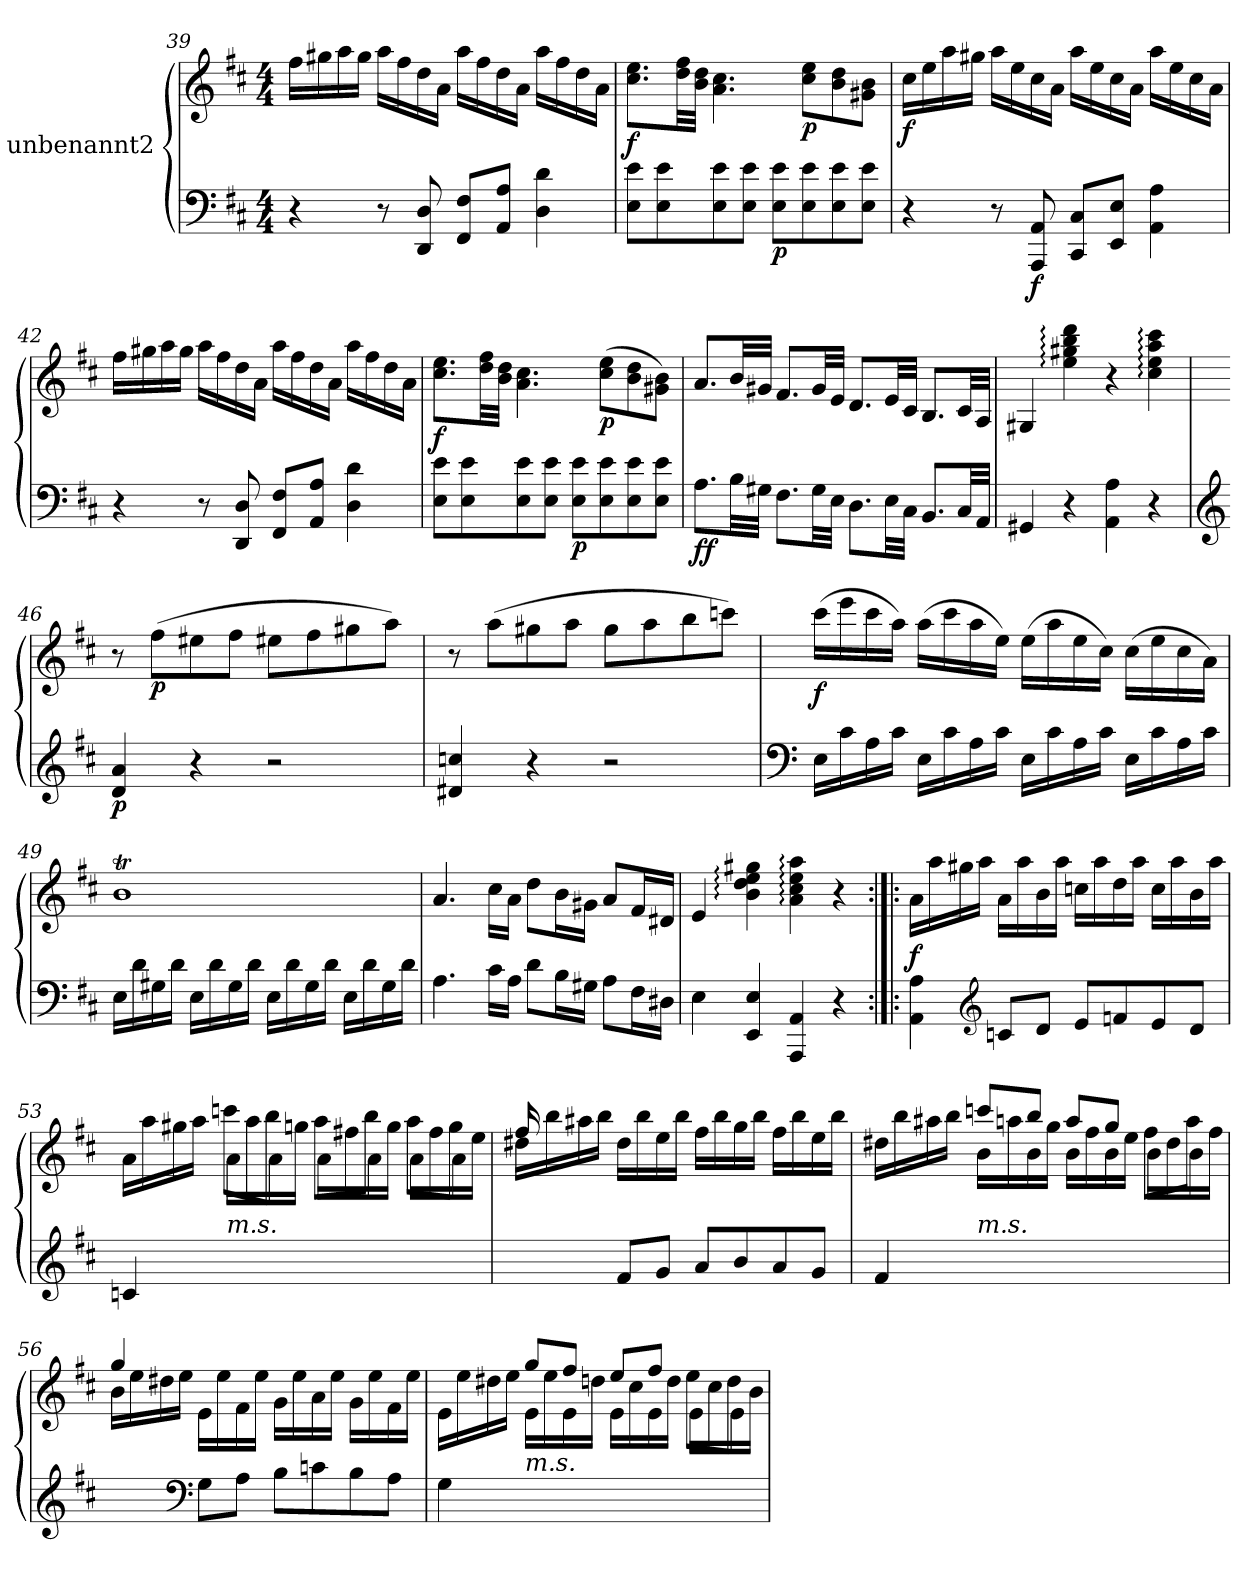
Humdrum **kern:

**kern	**kern	**dynam
*part1	*part1	*part1
*staff2	*staff1	*staff1/2
*I"unbenannt2	*	*
!!LO:LB:g=z
*clefF4	*clefG2	*
*k[f#c#]	*k[f#c#]	*
*M4/4	*M4/4	*
=39	=39	=39
4r	16ff#\LL	.
.	16gg#X\	.
.	16aa\	.
.	16gg#\JJ	.
8r	16aa\LL	.
.	16ff#\	.
8DD/ 8D/	16dd\	.
.	16a\JJ	.
8FF#/ 8F#/L	16aa\LL	.
.	16ff#\	.
8AA/ 8A/J	16dd\	.
.	16a\JJ	.
4D\ 4d\	16aa\LL	.
.	16ff#\	.
.	16dd\	.
.	16a\JJ	.
=40	=40	=40
!	!	!LO:DY:b
8E\ 8e\L	8.cc#\ 8.ee\L	f
8E\ 8e\	.	.
.	32dd\ 32ff#\LL	.
.	32b\ 32dd\JJJ	.
8E\ 8e\	4.a\ 4.cc#\	.
8E\ 8e\J	.	.
!	!	!LO:DY:b=2
8E\ 8e\L	.	p
!	!	!LO:DY:b
8E\ 8e\	8cc#\ 8ee\L	p
8E\ 8e\	8b\ 8dd\	.
8E\ 8e\J	8g#X\ 8b\J	.
=41	=41	=41
!	!	!LO:DY:b
4r	16cc#\LL	f
.	16ee\	.
.	16aa\	.
.	16gg#X\JJ	.
8r	16aa\LL	.
.	16ee\	.
!	!	!LO:DY:b=2
8AAA/ 8AA/	16cc#\	f
.	16a\JJ	.
8CC#/ 8C#/L	16aa\LL	.
.	16ee\	.
8EE/ 8E/J	16cc#\	.
.	16a\JJ	.
4AA\ 4A\	16aa\LL	.
.	16ee\	.
.	16cc#\	.
.	16a\JJ	.
!!LO:LB:g=z
=42	=42	=42
4r	16ff#\LL	.
.	16gg#X\	.
.	16aa\	.
.	16gg#\JJ	.
8r	16aa\LL	.
.	16ff#\	.
8DD/ 8D/	16dd\	.
.	16a\JJ	.
8FF#/ 8F#/L	16aa\LL	.
.	16ff#\	.
8AA/ 8A/J	16dd\	.
.	16a\JJ	.
4D\ 4d\	16aa\LL	.
.	16ff#\	.
.	16dd\	.
.	16a\JJ	.
=43	=43	=43
!	!	!LO:DY:b
8E\ 8e\L	8.cc#\ 8.ee\L	f
8E\ 8e\	.	.
.	32dd\ 32ff#\LL	.
.	32b\ 32dd\JJJ	.
8E\ 8e\	4.a\ 4.cc#\	.
8E\ 8e\J	.	.
!	!	!LO:DY:b=2
8E\ 8e\L	.	p
!	!	!LO:DY:b
8E\ 8e\	(>8cc#\ 8ee\L	p
8E\ 8e\	8b\ 8dd\	.
8E\ 8e\J	8g#X\ 8b\J)	.
=44	=44	=44
!	!	!LO:DY:b=2
!	!	!LO:DY:n=1:b
8.A\L	8.a/L	f f
32B\LL	32b/LL	.
32G#X\JJJ	32g#X/JJJ	.
8.F#\L	8.f#/L	.
32G#\LL	32g#/LL	.
32E\JJJ	32e/JJJ	.
8.D\L	8.d/L	.
32E\LL	32e/LL	.
32C#\JJJ	32c#/JJJ	.
8.BB/L	8.B/L	.
32C#/LL	32c#/LL	.
32AA/JJJ	32A/JJJ	.
!!LO:LB:g=z
=45	=45	=45
4GG#X/	4G#X/	.
4r	4ee\: 4gg#X\: 4bb\: 4ddd\:	.
4AA\ 4A\	4r	.
4r	4cc#\: 4ee\: 4aa\: 4ccc#\:	.
=46	=46	=46
*clefG2	*	*
!	!	!LO:DY:b=2
4d/ 4a/	8r	p
!	!	!LO:DY:b
.	(>8ff#\L	p
4r	8ee#X\	.
.	8ff#\J	.
2r	8ee#X\L	.
.	8ff#\	.
.	8gg#X\	.
.	8aa\J)	.
=47	=47	=47
4d#X/ 4ccn/	8r	.
.	(>8aa\L	.
4r	8gg#X\	.
.	8aa\J	.
2r	8gg#\L	.
.	8aa\	.
.	8bb\	.
.	8cccn\J)	.
=48	=48	=48
*clefF4	*	*
!	!	!LO:DY:b
16E\LL	(>16ccc#\LL	f
16c#\	16eee\	.
16A\	16ccc#\	.
16c#\JJ	16aa\JJ)	.
16E\LL	(>16aa\LL	.
16c#\	16ccc#\	.
16A\	16aa\	.
16c#\JJ	16ee\JJ)	.
16E\LL	(>16ee\LL	.
16c#\	16aa\	.
16A\	16ee\	.
16c#\JJ	16cc#\JJ)	.
16E\LL	(>16cc#\LL	.
16c#\	16ee\	.
16A\	16cc#\	.
16c#\JJ	16a\JJ)	.
!!LO:PB:g=z
=49	=49	=49
16E\LL	1bT	.
16d\	.	.
16G#X\	.	.
16d\JJ	.	.
16E\LL	.	.
16d\	.	.
16G#\	.	.
16d\JJ	.	.
16E\LL	.	.
16d\	.	.
16G#\	.	.
16d\JJ	.	.
16E\LL	.	.
16d\	.	.
16G#\	.	.
16d\JJ	.	.
=50	=50	=50
4.A\	4.a/	.
16c#\LL	16cc#\LL	.
16A\JJ	16a\JJ	.
8d\L	8dd\L	.
16B\L	16b\L	.
16G#X\JJ	16g#X\JJ	.
8A\L	8a/L	.
16F#\L	16f#/L	.
16D#X\JJ	16d#X/JJ	.
=51	=51	=51
4E\	4e/	.
4EE/ 4E/	4b\: 4dd\: 4ee\: 4gg#X\:	.
4AAA/ 4AA/	4a\: 4cc#\: 4ee\: 4aa\:	.
4r	4r	.
!!LO:LB:g=z
=52:|!|:	=52:|!|:	=52:|!|:
!	!	!LO:DY:a=2
4AA\ 4A\	16a\LL	f
.	16aa\	.
.	16gg#X\	.
.	16aa\JJ	.
*clefG2	*	*
8cn/L	16a\LL	.
.	16aa\	.
8d/J	16b\	.
.	16aa\JJ	.
8e/L	16ccn\LL	.
.	16aa\	.
8fn/	16dd\	.
.	16aa\JJ	.
8e/	16cc\LL	.
.	16aa\	.
8d/J	16b\	.
.	16aa\JJ	.
=53	=53	=53
*	*^	*
4cn/	16a\LL	4ryy	.
.	16aa\	.	.
.	16gg#X\	.	.
.	16aa\JJ	.	.
!LO:TX:a:i:t=m.s.	!	!	!
2.ryy	16a\LL	8cccn\L	.
.	16aa\	.	.
.	16a\	8bb\J	.
.	16ggn\JJ	.	.
.	16a\LL	8aa\L	.
.	16ff#X\	.	.
.	16a\	8bb\J	.
.	16gg\JJ	.	.
.	16a\LL	8aa\L	.
.	16ff#\	.	.
.	16a\	8gg\J	.
.	16ee\JJ	.	.
!!LO:LB:g=z	!!
=54	=54	=54	=54
16ryy	16dd#X\LL	16ff#/	.
16ryy	16bb\	2...ryy	.
8ryy	16aa#X\	.	.
.	16bb\JJ	.	.
8f#/L	16dd#\LL	.	.
.	16bb\	.	.
8g/J	16ee\	.	.
.	16bb\JJ	.	.
8a/L	16ff#\LL	.	.
.	16bb\	.	.
8b/	16gg\	.	.
.	16bb\JJ	.	.
8a/	16ff#\LL	.	.
.	16bb\	.	.
8g/J	16ee\	.	.
.	16bb\JJ	.	.
=55	=55	=55	=55
4f#/	16dd#X\LL	4ryy	.
.	16bb\	.	.
.	16aa#X\	.	.
.	16bb\JJ	.	.
!LO:TX:a:i:t=m.s.	!	!	!
2.ryy	16b\LL	8cccn/L	.
.	16aan\	.	.
.	16b\	8bb/J	.
.	16gg\JJ	.	.
.	16b\LL	8aa/L	.
.	16ff#\	.	.
.	16b\	8gg/J	.
.	16ee\JJ	.	.
.	16b\LL	8ff#\L	.
.	16dd#\	.	.
.	16b\	8aa\J	.
.	16ff#\JJ	.	.
!!LO:LB:g=z	!!
=56	=56	=56	=56
4ryy	16b\LL	4gg/	.
.	16ee\	.	.
.	16dd#X\	.	.
.	16ee\JJ	.	.
*clefF4	*	*	*
8G\L	16e\LL	2.ryy	.
.	16ee\	.	.
8A\J	16f#\	.	.
.	16ee\JJ	.	.
8B\L	16g\LL	.	.
.	16ee\	.	.
8cn\	16a\	.	.
.	16ee\JJ	.	.
8B\	16g\LL	.	.
.	16ee\	.	.
8A\J	16f#\	.	.
.	16ee\JJ	.	.
=57	=57	=57	=57
4G\	16e\LL	4ryy	.
.	16ee\	.	.
.	16dd#X\	.	.
.	16ee\JJ	.	.
!LO:TX:a:i:t=m.s.	!	!	!
2.ryy	16e\LL	8gg/L	.
.	16ee\	.	.
.	16e\	8ff#/J	.
.	16ddn\JJ	.	.
.	16e\LL	8ee/L	.
.	16cc#\	.	.
.	16e\	8ff#/J	.
.	16dd\JJ	.	.
.	16e\LL	8ee\L	.
.	16cc#\	.	.
.	16e\	8dd\J	.
.	16b\JJ	.	.
*	*v	*v	*
=	=	=
*-	*-	*-
